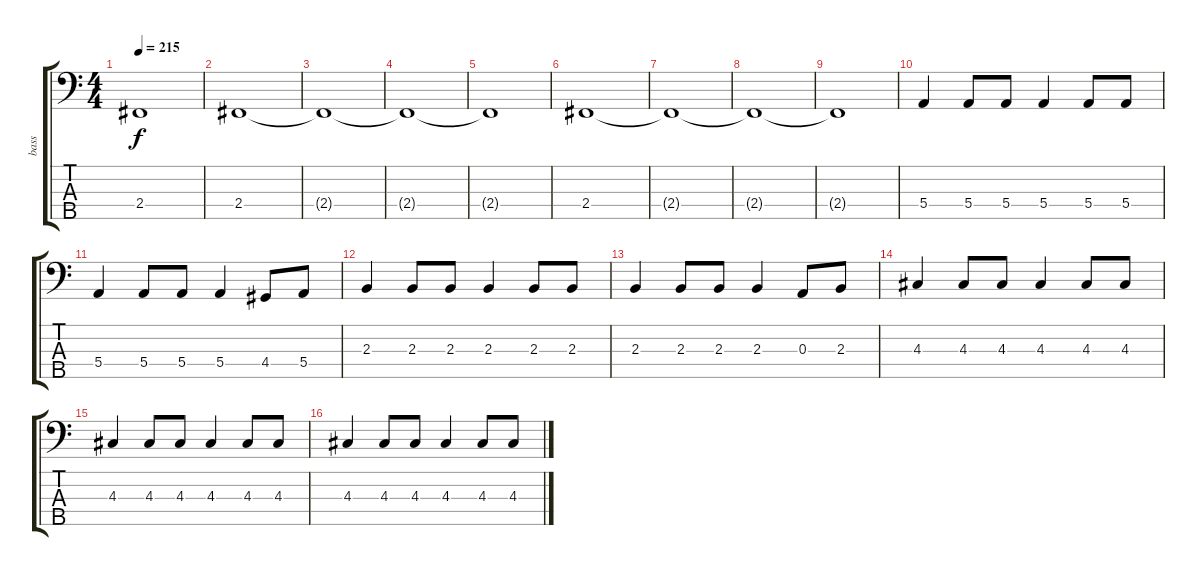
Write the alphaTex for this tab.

\track ("bass" "bass") {instrument electricbassfinger}
\staff {score tabs}
\tuning (G2 D2 A1 E1 B0) {hide}
\ts (4 4)
\tempo 215
\clef f4
\ks c
2.4{t}.1{dy f} |
2.4.1 |
2.4{t}.1 |
2.4{t}.1 |
2.4{t}.1 |
2.4.1 |
2.4{t}.1 |
2.4{t}.1 |
2.4{t}.1 |
\section ("" "")
5.4.4 5.4.8 5.4.8 5.4.4 5.4.8 5.4.8 |
5.4.4 5.4.8 5.4.8 5.4.4 4.4.8 5.4.8 |
2.3.4 2.3.8 2.3.8 2.3.4 2.3.8 2.3.8 |
2.3.4 2.3.8 2.3.8 2.3.4 0.3.8 2.3.8 |
4.3.4 4.3.8 4.3.8 4.3.4 4.3.8 4.3.8 |
4.3.4 4.3.8 4.3.8 4.3.4 4.3.8 4.3.8 |
4.3.4 4.3.8 4.3.8 4.3.4 4.3.8 4.3.8
